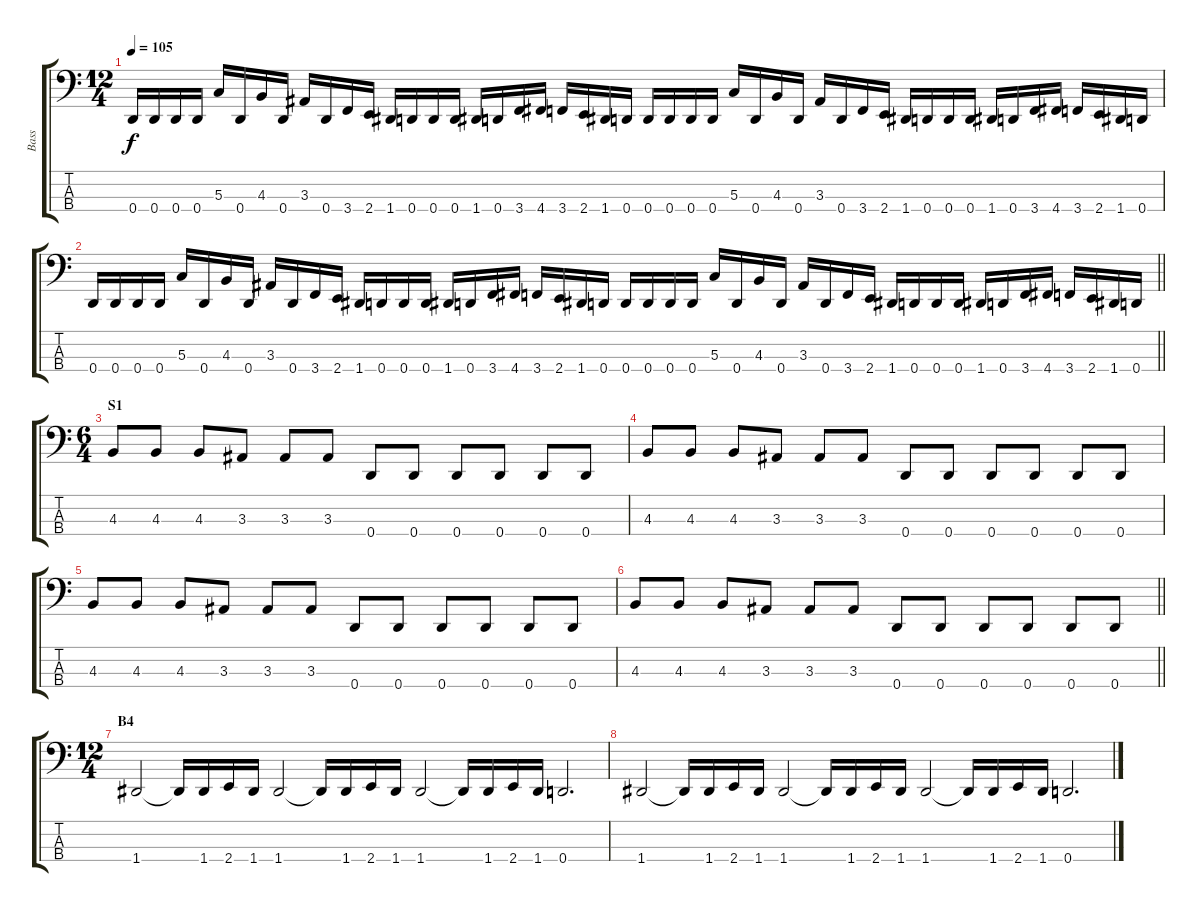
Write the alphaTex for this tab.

\track ("Bass" "Bass") {instrument electricbassfinger}
\staff {score tabs}
\tuning (F2 C2 G1 D1) {hide}
\ts (12 4)
\tempo 105
\clef f4
\ks c
0.4.16{dy f} 0.4.16 0.4.16 0.4.16 5.3.16 0.4.16 4.3.16 0.4.16 3.3.16 0.4.16 3.4.16 2.4.16 1.4.16 0.4.16 0.4.16 0.4.16 1.4.16 0.4.16 3.4.16 4.4.16 3.4.16 2.4.16 1.4.16 0.4.16 0.4.16 0.4.16 0.4.16 0.4.16 5.3.16 0.4.16 4.3.16 0.4.16 3.3.16 0.4.16 3.4.16 2.4.16 1.4.16 0.4.16 0.4.16 0.4.16 1.4.16 0.4.16 3.4.16 4.4.16 3.4.16 2.4.16 1.4.16 0.4.16 |
\barLineRight lightlight
0.4.16 0.4.16 0.4.16 0.4.16 5.3.16 0.4.16 4.3.16 0.4.16 3.3.16 0.4.16 3.4.16 2.4.16 1.4.16 0.4.16 0.4.16 0.4.16 1.4.16 0.4.16 3.4.16 4.4.16 3.4.16 2.4.16 1.4.16 0.4.16 0.4.16 0.4.16 0.4.16 0.4.16 5.3.16 0.4.16 4.3.16 0.4.16 3.3.16 0.4.16 3.4.16 2.4.16 1.4.16 0.4.16 0.4.16 0.4.16 1.4.16 0.4.16 3.4.16 4.4.16 3.4.16 2.4.16 1.4.16 0.4.16 |
\ts (6 4)
\section ("" "S1")
4.3.8 4.3.8 4.3.8 3.3.8 3.3.8 3.3.8 0.4.8 0.4.8 0.4.8 0.4.8 0.4.8 0.4.8 |
4.3.8 4.3.8 4.3.8 3.3.8 3.3.8 3.3.8 0.4.8 0.4.8 0.4.8 0.4.8 0.4.8 0.4.8 |
4.3.8 4.3.8 4.3.8 3.3.8 3.3.8 3.3.8 0.4.8 0.4.8 0.4.8 0.4.8 0.4.8 0.4.8 |
\barLineRight lightlight
4.3.8 4.3.8 4.3.8 3.3.8 3.3.8 3.3.8 0.4.8 0.4.8 0.4.8 0.4.8 0.4.8 0.4.8 |
\ts (12 4)
\section ("" "B4")
1.4.2 1.4{t}.16 1.4.16 2.4.16 1.4.16 1.4.2 1.4{t}.16 1.4.16 2.4.16 1.4.16 1.4.2 1.4{t}.16 1.4.16 2.4.16 1.4.16 0.4.2{d} |
1.4.2 1.4{t}.16 1.4.16 2.4.16 1.4.16 1.4.2 1.4{t}.16 1.4.16 2.4.16 1.4.16 1.4.2 1.4{t}.16 1.4.16 2.4.16 1.4.16 0.4.2{d}
